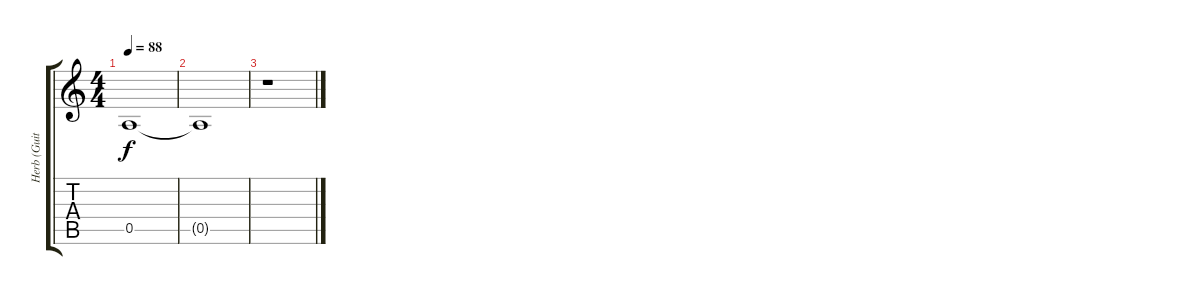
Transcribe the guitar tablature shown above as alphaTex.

\track ("Herb (Guitar)" "Herb (Guit") {instrument distortionguitar}
\staff {score tabs}
\tuning (E4 B3 G3 D3 A2 E2) {hide}
\ts (4 4)
\tempo 88
\clef g2
\ks c
0.5{t}.1{dy f volume 0} |
0.5{t}.1 |
r.1{volume 13}
